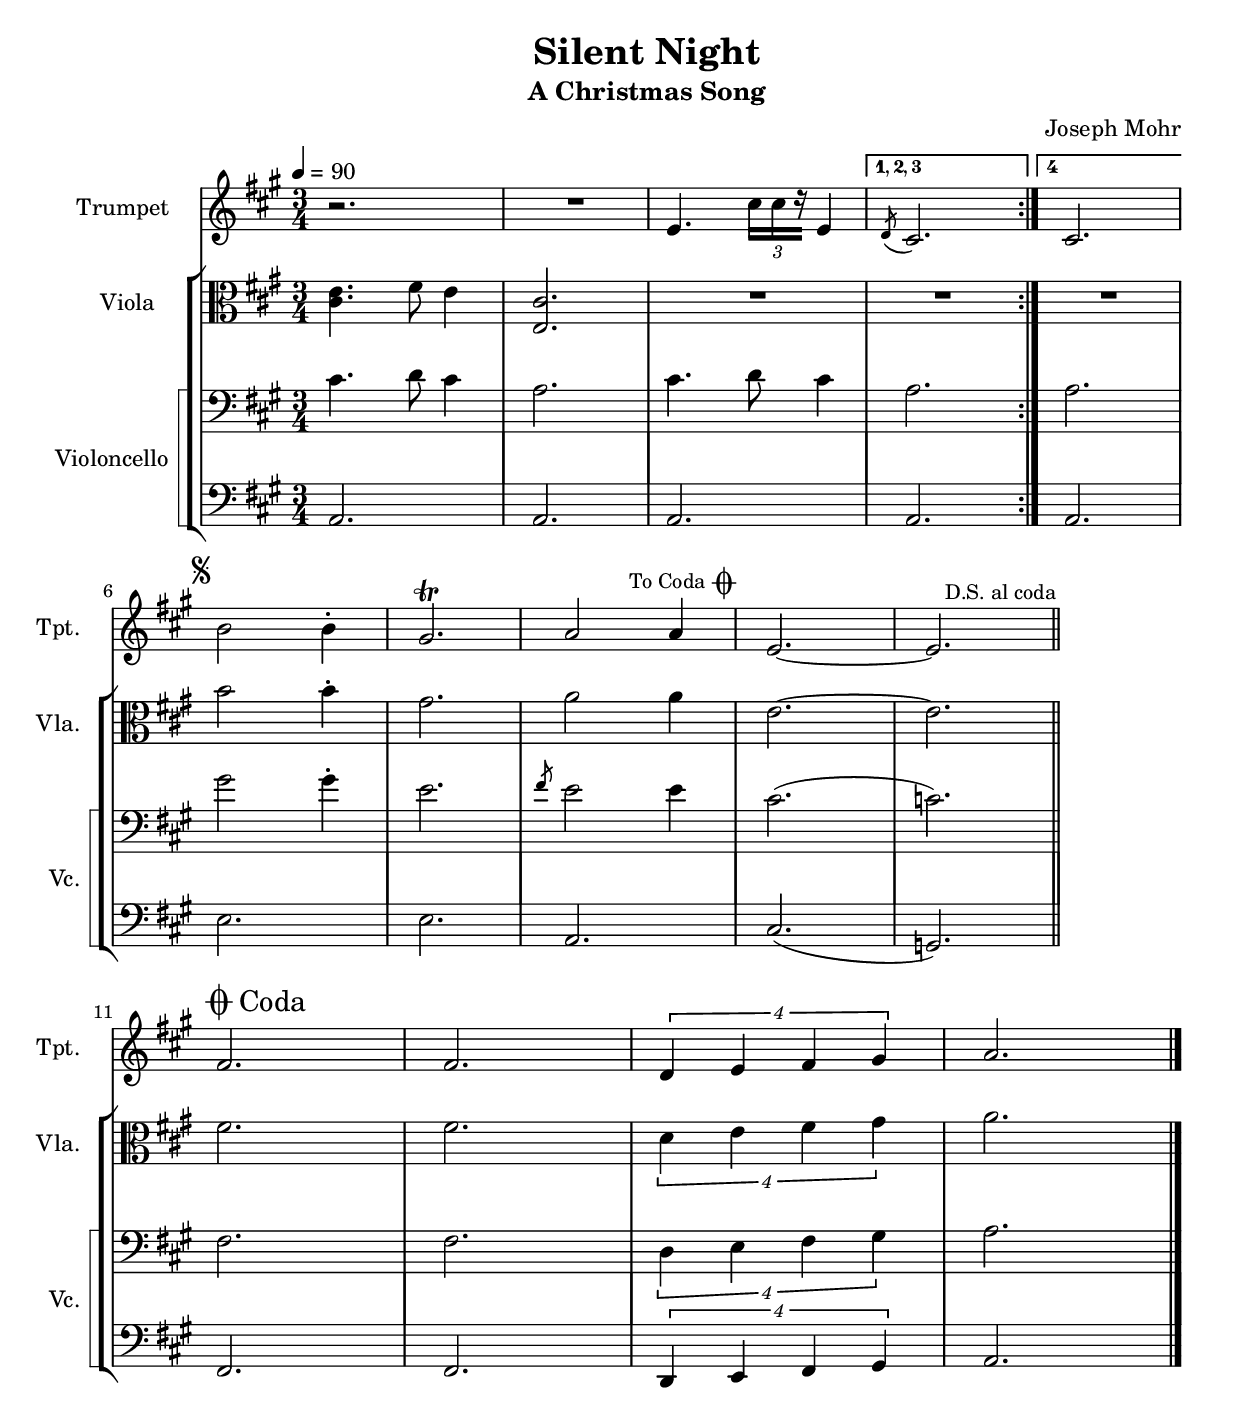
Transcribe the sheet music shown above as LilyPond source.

\version "2.24.1"
\header {
    title = "Silent Night"
    subtitle = "A Christmas Song"
    composer = "Joseph Mohr"
}

DSfine = {
  \once \override Score.RehearsalMark #'break-visibility = #'#(#t #t #f)
  \once \override Score.RehearsalMark.self-alignment-X = #RIGHT
  \mark \markup { \small "D.S. al fine" }
}

DCfine = {
  \once \override Score.RehearsalMark #'break-visibility = #'#(#t #t #f)
  \once \override Score.RehearsalMark.self-alignment-X = #RIGHT
  \mark \markup { \small "D.C. al fine" }
}

DCcoda = {
  \once \override Score.RehearsalMark #'break-visibility = #'#(#t #t #f)
  \once \override Score.RehearsalMark.self-alignment-X = #RIGHT
  \mark \markup { \small "D.C. al coda" }
}

DScoda = {
  \once \override Score.RehearsalMark #'break-visibility = #'#(#t #t #f)
  \once \override Score.RehearsalMark.self-alignment-X = #RIGHT
  \mark \markup { \small "D.S. al coda" }
}

Fine = {
  \once \override Score.RehearsalMark #'break-visibility = #'#(#t #t #f)
  \mark \markup { \small \italic "fine" }
}

GotoCoda = {
  \once \override Score.RehearsalMark #'break-visibility = #'#(#t #t #f)
  \once \override Score.RehearsalMark.self-alignment-X = #RIGHT
  \mark \markup { \small "To Coda" \raise #0.5 \smaller \musicglyph #"scripts.coda" }
}

Coda = {
  \once \override Score.RehearsalMark #'break-visibility = #'#(#f #t #t)
  \mark \markup { " " \musicglyph #"scripts.coda" \lower #0.9 "Coda" }
}

Segno = {
  \once \override Score.RehearsalMark #'break-visibility = #'#(#f #t #t)
  \mark \markup { \small \musicglyph #"scripts.segno" }
}

\paper { left-margin = 0.75\in }

<<
\new Staff \with {
    instrumentName = "Trumpet "
    shortInstrumentName = "Tpt. "
} {
    \key a \major
\clef treble
{ r2. R2. e'4. \tuplet 3/2 { cis''16[ cis''16 r16] } e'4 }
\set Score.repeatCommands = #'((volta "1, 2, 3"))
 { \slashedGrace { d'8( } cis'2.) }
\set Score.repeatCommands = #'((volta #f))

\bar ":|."
\set Score.repeatCommands = #'((volta "4"))
 { cis'2. }
\set Score.repeatCommands = #'((volta #f))

\break
\Segno
{ b'2 b'4\staccato gis'2.\trill a'2 a'4 \GotoCoda e'2.~ e'2. }
\DScoda
\bar "||"
\cadenzaOn \stopStaff
                    \repeat unfold 1 {
                        s1
                        \bar ""
                    }
                    \startStaff \cadenzaOff
                    \break
                    \once \override Staff.KeySignature.break-visibility = #end-of-line-invisible
                    \once \override Staff.Clef.break-visibility = #end-of-line-invisible
                 \Coda { fis'2. fis'2. \tuplet 4/3 { d'4 e'4 fis'4 gis'4 } a'2. }
\bar "|."
}
\new StaffGroup <<
\new Staff \with {
    instrumentName = "Viola "
    shortInstrumentName = "Vla. "
} {
    \numericTimeSignature
\time 3/4
\tempo 4 = 90
\key a \major
\clef alto
{ <cis' e' >4. fis'8 e'4 <e cis' >2. R2. R2. R2. }
{ b'2 b'4\staccato gis'2. a'2 a'4 e'2.~ e'2. }
\cadenzaOn \stopStaff
                    \repeat unfold 1 {
                        s1
                        \bar ""
                    }
                    \startStaff \cadenzaOff
                    \break
                    \once \override Staff.KeySignature.break-visibility = #end-of-line-invisible
                    \once \override Staff.Clef.break-visibility = #end-of-line-invisible
                 \Coda { fis'2. fis'2. \tuplet 4/3 { d'4 e'4 fis'4 gis'4 } a'2. }
}
\new StaffGroup \with {
    instrumentName = "Violoncello "
    shortInstrumentName = "Vc. "
} { <<
\set StaffGroup.systemStartDelimiter = #'SystemStartSquare
    \new Staff {
        \key a \major
\clef bass
{ cis'4. d'8 cis'4 a2. cis'4. d'8 cis'4 a2. }
{ a2. }
{ gis'2 gis'4\staccato e'2. \slashedGrace { fis'8 } e'2 e'4 cis'2.( c'2.) }
\cadenzaOn \stopStaff
                    \repeat unfold 1 {
                        s1
                        \bar ""
                    }
                    \startStaff \cadenzaOff
                    \break
                    \once \override Staff.KeySignature.break-visibility = #end-of-line-invisible
                    \once \override Staff.Clef.break-visibility = #end-of-line-invisible
                 \Coda { fis2. fis2. \tuplet 4/3 { d4 e4 fis4 gis4 } a2. }
}
    \new Staff {
        \key a \major
\clef bass
{ a,2. a,2. a,2. a,2. a,2. e2. e2. a,2. cis2.( g,2.) }
\cadenzaOn \stopStaff
                    \repeat unfold 1 {
                        s1
                        \bar ""
                    }
                    \startStaff \cadenzaOff
                    \break
                    \once \override Staff.KeySignature.break-visibility = #end-of-line-invisible
                    \once \override Staff.Clef.break-visibility = #end-of-line-invisible
                 \Coda { fis,2. fis,2. \tuplet 4/3 { d,4 e,4 fis,4 gis,4 } a,2. }
}
>> }

>>

>>